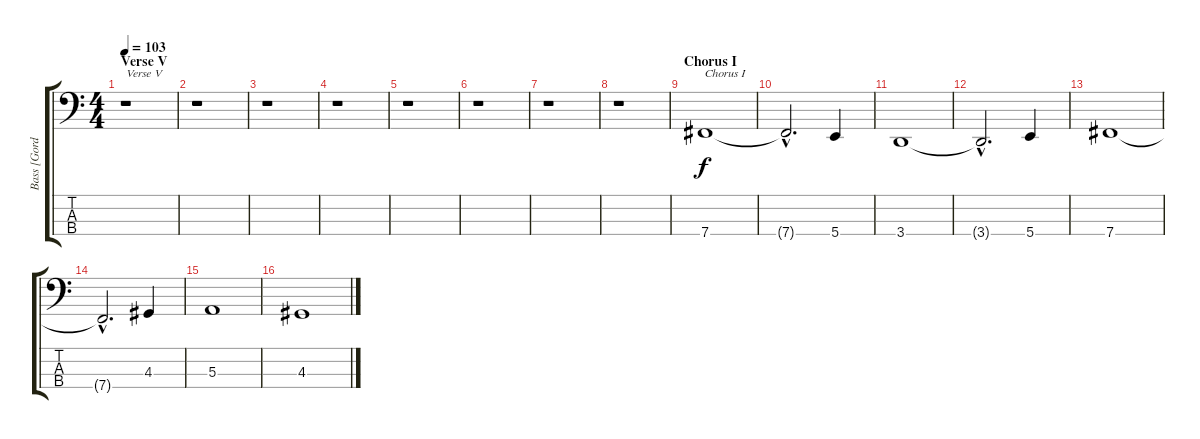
\track ("Bass [Gorden Simmons]" "Bass [Gord") {instrument electricbasspick}
\staff {score tabs}
\tuning (D2 A1 E1 B0) {hide}
\ts (4 4)
\section ("" "Verse V")
\tempo 103
\clef f4
\ks c
r.1{txt "Verse V" dy f} |
r.1 |
r.1 |
r.1 |
r.1 |
r.1 |
r.1 |
r.1 |
\section ("" "Chorus I")
7.4.1{txt "Chorus I"} |
7.4{hac t}.2{d} 5.4.4 |
3.4.1 |
3.4{hac t}.2{d} 5.4.4 |
7.4.1 |
7.4{hac t}.2{d} 4.3.4 |
5.3.1 |
4.3.1
